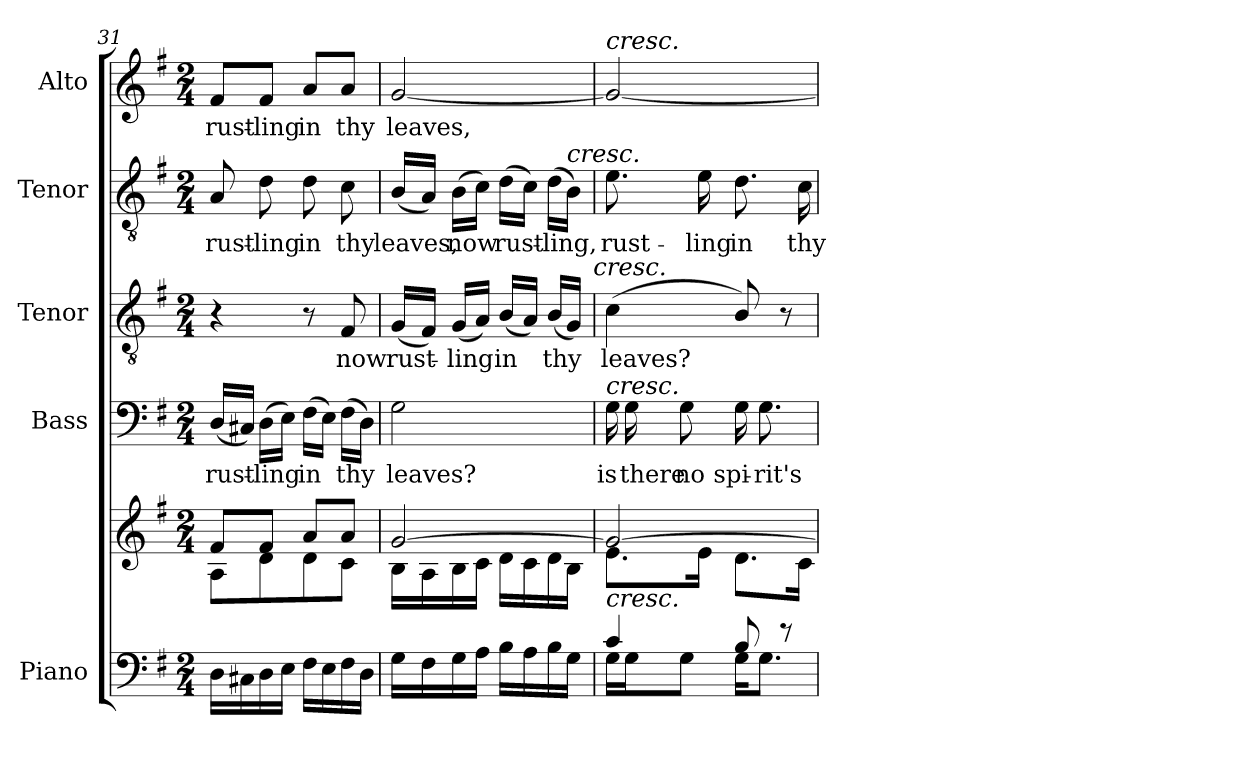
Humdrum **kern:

**kern	**kern	**kern	**text	**kern	**text	**kern	**text	**kern	**text
*part5	*part5	*part4	*part4	*part3	*part3	*part2	*part2	*part1	*part1
*staff6	*staff5	*staff4	*staff4	*staff3	*staff3	*staff2	*staff2	*staff1	*staff1
*I"Piano	*	*I"Bass	*	*I"Tenor	*	*I"Tenor	*	*I"Alto	*
*I'Pno.	*	*I'B.	*	*I'T.	*	*I'T.	*	*I'A.	*
*clefF4	*clefG2	*clefF4	*	*clefGv2	*	*clefGv2	*	*clefG2	*
*	*	*	*	*ITrd7c12	*	*ITrd7c12	*	*	*
*k[f#]	*k[f#]	*k[f#]	*	*k[f#]	*	*k[f#]	*	*k[f#]	*
*G:	*G:	*G:	*	*G:	*	*G:	*	*G:	*
*M2/4	*M2/4	*M2/4	*	*M2/4	*	*M2/4	*	*M2/4	*
=31	=31	=31	=31	=31	=31	=31	=31	=31	=31
*	*^	*	*	*	*	*	*	*	*
!	!	!	!	!LO:LY:b:color=#000000	!	!	!	!	!	!
!	!	!	!	!	!	!	!	!LO:LY:b:color=#000000	!	!
!	!	!	!	!	!	!	!	!	!	!LO:LY:b:color=#000000
16Di\LL	8f#i/L	8Ai\L	(16Di/LL	rust-	4r	.	8AAi/	rust-	8f#i/L	rust-
16C#Xi\	.	.	16C#Xi/JJ)	.	.	.	.	.	.	.
!	!	!	!	!LO:LY:b:color=#000000	!	!	!	!	!	!
!	!	!	!	!	!	!	!	!LO:LY:b:color=#000000	!	!
!	!	!	!	!	!	!	!	!	!	!LO:LY:b:color=#000000
16Di\	8f#i/J	8di\	(16Di\LL	-ling	.	.	8Di\	-ling	8f#i/J	-ling
16Ei\JJ	.	.	16Ei\JJ)	.	.	.	.	.	.	.
!	!	!	!	!LO:LY:b:color=#000000	!	!	!	!	!	!
!	!	!	!	!	!	!	!	!LO:LY:b:color=#000000	!	!
!	!	!	!	!	!	!	!	!	!	!LO:LY:b:color=#000000
16F#i\LL	8ai/L	8di\	(16F#i\LL	in	8r	.	8Di\	in	8ai/L	in
16Ei\	.	.	16Ei\JJ)	.	.	.	.	.	.	.
!	!	!	!	!LO:LY:b:color=#000000	!	!	!	!	!	!
!	!	!	!	!	!	!LO:LY:b:color=#000000	!	!	!	!
!	!	!	!	!	!	!	!	!LO:LY:b:color=#000000	!	!
!	!	!	!	!	!	!	!	!	!	!LO:LY:b:color=#000000
16F#i\	8ai/J	8ci\J	(16F#i\LL	thy	8FF#i/	now	8Ci\	thy	8ai/J	thy
16Di\JJ	.	.	16Di\JJ)	.	.	.	.	.	.	.
!!LO:LB:g=z
=32	=32	=32	=32	=32	=32	=32	=32	=32	=32	=32
!	!	!	!	!LO:LY:b:color=#000000	!	!	!	!	!	!
!	!	!	!	!	!	!LO:LY:b:color=#000000	!	!	!	!
!	!	!	!	!	!	!	!	!LO:LY:b:color=#000000	!	!
!	!	!	!	!	!	!	!	!	!	!LO:LY:b:color=#000000
*	*	*	*	*	*^	*	*	*	*	*
16Gi\LL	[2gi/	16Bi\LL	2Gi\	leaves?	(16GGi/LL	4ryy	rust-	(16BBi/LL	leaves,	[2gi/	leaves,
16F#i\	.	16Ai\	.	.	16FF#i/JJ)	.	.	16AAi/JJ)	.	.	.
!	!	!	!	!	!	!	!LO:LY:b:color=#000000	!	!	!	!
!	!	!	!	!	!	!	!	!	!LO:LY:b:color=#000000	!	!
16Gi\	.	16Bi\	.	.	(16GGi/LL	.	-ling	(16BBi\LL	now	.	.
16Ai\JJ	.	16ci\JJ	.	.	16AAi/JJ)	.	.	16Ci\JJ)	.	.	.
!	!	!	!	!	!	!	!LO:LY:b:color=#000000	!	!	!	!
!	!	!	!	!	!	!	!	!	!LO:LY:b:color=#000000	!	!
16Bi\LL	.	16di\LL	.	.	(16BBi/LL	8ryy	in	(16Di\LL	rust-	.	.
16Ai\	.	16ci\	.	.	16AAi/JJ)	.	.	16Ci\JJ)	.	.	.
!	!	!	!	!	!	!	!LO:LY:b:color=#000000	!	!	!	!
!	!	!	!	!	!	!	!	!	!LO:LY:b:color=#000000	!	!
16Bi\	.	16di\	.	.	(16BBi/LL	16ryy	thy	(16Di\LL	-ling,	.	.
!	!	!	!	!	!	!	!	!LO:TX:a:i:t=cresc.	!	!	!
16Gi\JJ	.	16Bi\JJ	.	.	16GGi/JJ)	32ryy	.	16BBi\JJ)	.	.	.
.	.	.	.	.	.	64ryy	.	.	.	.	.
.	.	.	.	.	.	128...ryy	.	.	.	.	.
!	!	!	!	!	!	!LO:TX:a:i:t=cresc.	!	!	!	!	!
.	.	.	.	.	.	1024ryy	.	.	.	.	.
*	*	*	*	*	*v	*v	*	*	*	*	*
=33	=33	=33	=33	=33	=33	=33	=33	=33	=33	=33
*^	*	*	*	*	*	*	*	*	*	*
*	*	*	*	*	*	*^	*	*	*	*	*
!	!	!	!	!	!LO:LY:b:color=#000000	!	!	!	!	!	!	!
*	*	*	*	*	*	*v	*v	*	*	*	*	*
*	*	*	*	*	*	*^	*	*	*	*	*
!	!	!	!	!	!	!	!	!LO:LY:b:color=#000000	!	!	!	!
*	*	*	*	*	*	*v	*v	*	*	*	*	*
*	*	*	*	*	*	*^	*	*	*	*	*
!	!	!	!	!	!	!	!	!	!	!	!LO:TX:a:i:t=cresc.	!
!	!	!	!	!LO:TX:a:i:t=cresc.	!	!	!	!	!	!	!	!
!	!	!LO:TX:b:i:t=cresc.	!	!	!	!	!	!	!	!	!	!
!	!	!	!	!	!	!	!	!	!	!LO:LY:b:color=#000000	!	!
*	*	*	*	*	*	*v	*v	*	*	*	*	*
4ci/	16Gi\LL	2gi/_	8.ei\L	16Gi\	is	(4Ci\	leaves?	8.Ei\	rust-	2gi/_	.
!	!	!	!	!	!LO:LY:b:color=#000000	!	!	!	!	!	!
.	16Gi\J	.	.	16Gi\	there	.	.	.	.	.	.
!	!	!	!	!	!LO:LY:b:color=#000000	!	!	!	!	!	!
.	8Gi\J	.	.	8Gi\	no	.	.	.	.	.	.
!	!	!	!	!	!	!	!	!	!LO:LY:b:color=#000000	!	!
.	.	.	16ei\Jk	.	.	.	.	16Ei\	-ling	.	.
!	!	!	!	!	!LO:LY:b:color=#000000	!	!	!	!	!	!
!	!	!	!	!	!	!	!	!	!LO:LY:b:color=#000000	!	!
8Bi/	16Gi\KL	.	8.di\L	16Gi\	spi-	8BBi/)	.	8.Di\	in	.	.
!	!	!	!	!	!LO:LY:b:color=#000000	!	!	!	!	!	!
.	8.Gi\J	.	.	8.Gi\	-rit's	.	.	.	.	.	.
8r	.	.	.	.	.	8r	.	.	.	.	.
!	!	!	!	!	!	!	!	!	!LO:LY:b:color=#000000	!	!
.	.	.	16ci\Jk	.	.	.	.	16Ci\	thy	.	.
*v	*v	*	*	*	*	*	*	*	*	*	*
*	*v	*v	*	*	*	*	*	*	*	*
=	=	=	=	=	=	=	=	=	=
*-	*-	*-	*-	*-	*-	*-	*-	*-	*-
